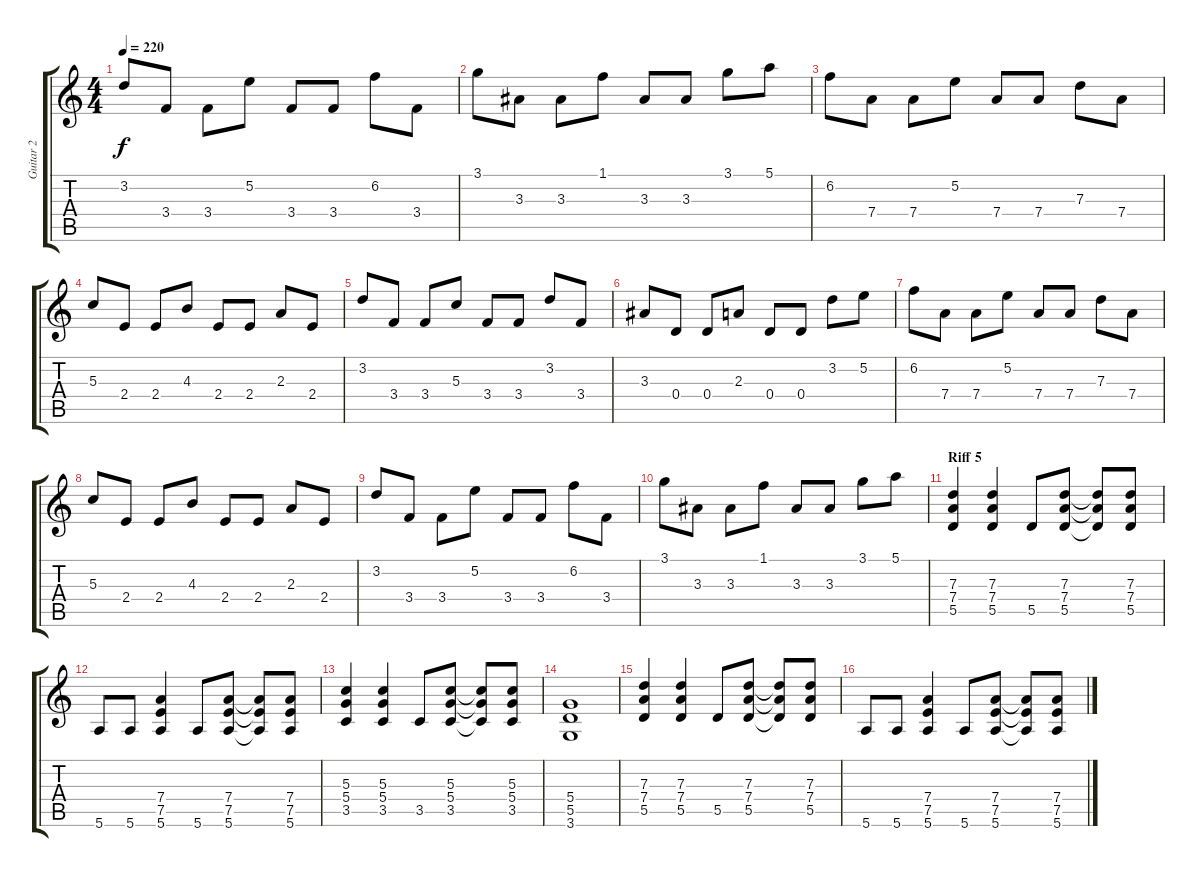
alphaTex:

\track ("Guitar 2" "Guitar 2") {instrument distortionguitar}
\staff {score tabs}
\tuning (E4 B3 G3 D3 A2 E2) {hide}
\ts (4 4)
\tempo 220
\clef g2
\ks c
3.2.8{dy f} 3.4.8 3.4.8 5.2.8 3.4.8 3.4.8 6.2.8 3.4.8 |
3.1.8 3.3.8 3.3.8 1.1.8 3.3.8 3.3.8 3.1.8 5.1.8 |
6.2.8 7.4.8 7.4.8 5.2.8 7.4.8 7.4.8 7.3.8 7.4.8 |
5.3.8 2.4.8 2.4.8 4.3.8 2.4.8 2.4.8 2.3.8 2.4.8 |
3.2.8 3.4.8 3.4.8 5.3.8 3.4.8 3.4.8 3.2.8 3.4.8 |
3.3.8 0.4.8 0.4.8 2.3.8 0.4.8 0.4.8 3.2.8 5.2.8 |
6.2.8 7.4.8 7.4.8 5.2.8 7.4.8 7.4.8 7.3.8 7.4.8 |
5.3.8 2.4.8 2.4.8 4.3.8 2.4.8 2.4.8 2.3.8 2.4.8 |
3.2.8 3.4.8 3.4.8 5.2.8 3.4.8 3.4.8 6.2.8 3.4.8 |
3.1.8 3.3.8 3.3.8 1.1.8 3.3.8 3.3.8 3.1.8 5.1.8 |
\section ("" "Riff 5")
(7.3 7.4 5.5).4 (7.3 7.4 5.5).4 5.5.8 (7.3 7.4 5.5).8 (7.3{t} 7.4{t} 5.5{t}).8 (7.3 7.4 5.5).8 |
5.6.8 5.6.8 (7.4 7.5 5.6).4 5.6.8 (7.4 7.5 5.6).8 (7.4{t} 7.5{t} 5.6{t}).8 (7.4 7.5 5.6).8 |
(5.3 5.4 3.5).4 (5.3 5.4 3.5).4 3.5.8 (5.3 5.4 3.5).8 (5.3{t} 5.4{t} 3.5{t}).8 (5.3 5.4 3.5).8 |
(5.4 5.5 3.6).1 |
(7.3 7.4 5.5).4 (7.3 7.4 5.5).4 5.5.8 (7.3 7.4 5.5).8 (7.3{t} 7.4{t} 5.5{t}).8 (7.3 7.4 5.5).8 |
5.6.8 5.6.8 (7.4 7.5 5.6).4 5.6.8 (7.4 7.5 5.6).8 (7.4{t} 7.5{t} 5.6{t}).8 (7.4 7.5 5.6).8
